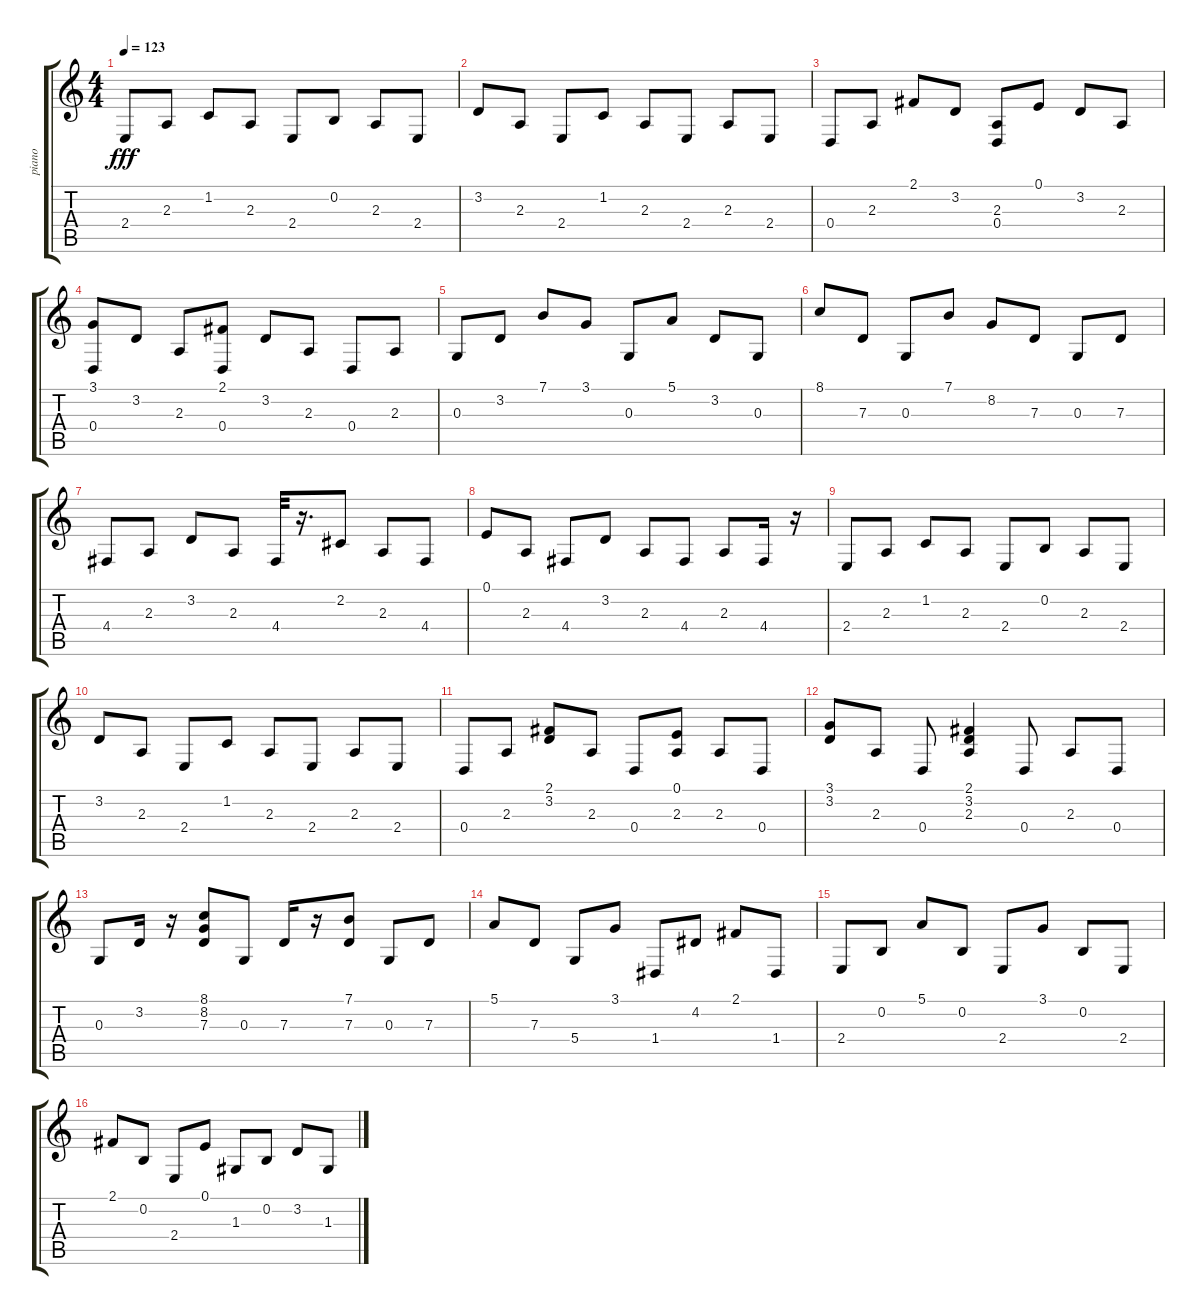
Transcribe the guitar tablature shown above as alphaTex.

\track ("piano" "piano") {instrument acousticgrandpiano}
\staff {score tabs}
\tuning (E4 B3 G3 D3 A2 E2) {hide}
\ts (4 4)
\tempo 123
\clef g2
\ks c
2.4.8{dy fff} 2.3.8 1.2.8 2.3.8 2.4.8 0.2.8 2.3.8 2.4.8 |
3.2.8 2.3.8 2.4.8 1.2.8 2.3.8 2.4.8 2.3.8 2.4.8 |
0.4.8 2.3.8 2.1.8 3.2.8 (2.3 0.4).8 0.1.8 3.2.8 2.3.8 |
(3.1 0.4).8 3.2.8 2.3.8 (2.1 0.4).8 3.2.8 2.3.8 0.4.8 2.3.8 |
0.3.8 3.2.8 7.1.8 3.1.8 0.3.8 5.1.8 3.2.8 0.3.8 |
8.1.8 7.3.8 0.3.8 7.1.8 8.2.8 7.3.8 0.3.8 7.3.8 |
4.4.8 2.3.8 3.2.8 2.3.8 4.4.32 r.16{d} 2.2.8 2.3.8 4.4.8 |
0.1.8 2.3.8 4.4.8 3.2.8 2.3.8 4.4.8 2.3.8 4.4.16 r.16 |
2.4.8 2.3.8 1.2.8 2.3.8 2.4.8 0.2.8 2.3.8 2.4.8 |
3.2.8 2.3.8 2.4.8 1.2.8 2.3.8 2.4.8 2.3.8 2.4.8 |
0.4.8 2.3.8 (2.1 3.2).8 2.3.8 0.4.8 (0.1 2.3).8 2.3.8 0.4.8 |
(3.1 3.2).8 2.3.8 0.4.8 (2.1 3.2 2.3).4 0.4.8 2.3.8 0.4.8 |
0.3.8 3.2.16 r.16 (8.1 8.2 7.3).8 0.3.8 7.3.16 r.16 (7.1 7.3).8 0.3.8 7.3.8 |
5.1.8 7.3.8 5.4.8 3.1.8 1.4.8 4.2.8 2.1.8 1.4.8 |
2.4.8 0.2.8 5.1.8 0.2.8 2.4.8 3.1.8 0.2.8 2.4.8 |
2.1.8 0.2.8 2.4.8 0.1.8 1.3.8 0.2.8 3.2.8 1.3.8
